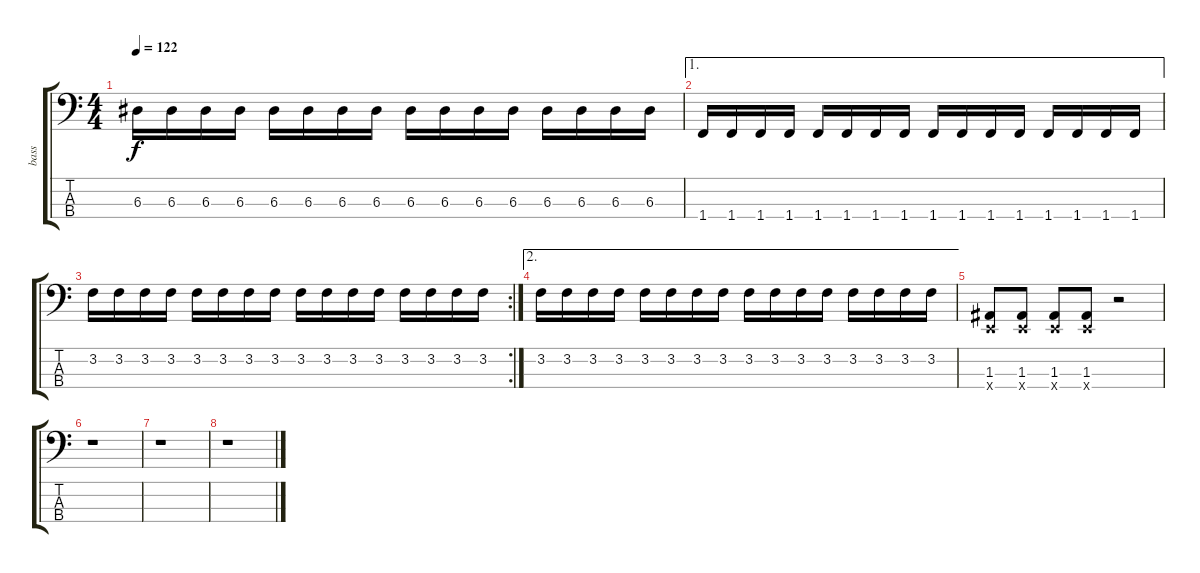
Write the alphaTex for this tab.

\track ("bass" "bass") {instrument electricbasspick}
\staff {score tabs}
\tuning (G2 D2 A1 E1) {hide}
\ts (4 4)
\tempo 122
\clef f4
\ks c
6.3.16{dy f} 6.3.16 6.3.16 6.3.16 6.3.16 6.3.16 6.3.16 6.3.16 6.3.16 6.3.16 6.3.16 6.3.16 6.3.16 6.3.16 6.3.16 6.3.16 |
\ae 1
1.4.16 1.4.16 1.4.16 1.4.16 1.4.16 1.4.16 1.4.16 1.4.16 1.4.16 1.4.16 1.4.16 1.4.16 1.4.16 1.4.16 1.4.16 1.4.16 |
\rc 2
3.2.16 3.2.16 3.2.16 3.2.16 3.2.16 3.2.16 3.2.16 3.2.16 3.2.16 3.2.16 3.2.16 3.2.16 3.2.16 3.2.16 3.2.16 3.2.16 |
\ae 2
3.2.16 3.2.16 3.2.16 3.2.16 3.2.16 3.2.16 3.2.16 3.2.16 3.2.16 3.2.16 3.2.16 3.2.16 3.2.16 3.2.16 3.2.16 3.2.16 |
(1.3 0.4{x}).8 (1.3 0.4{x}).8 (1.3 0.4{x}).8 (1.3 0.4{x}).8 r.2 |
r.1 |
r.1 |
r.1
